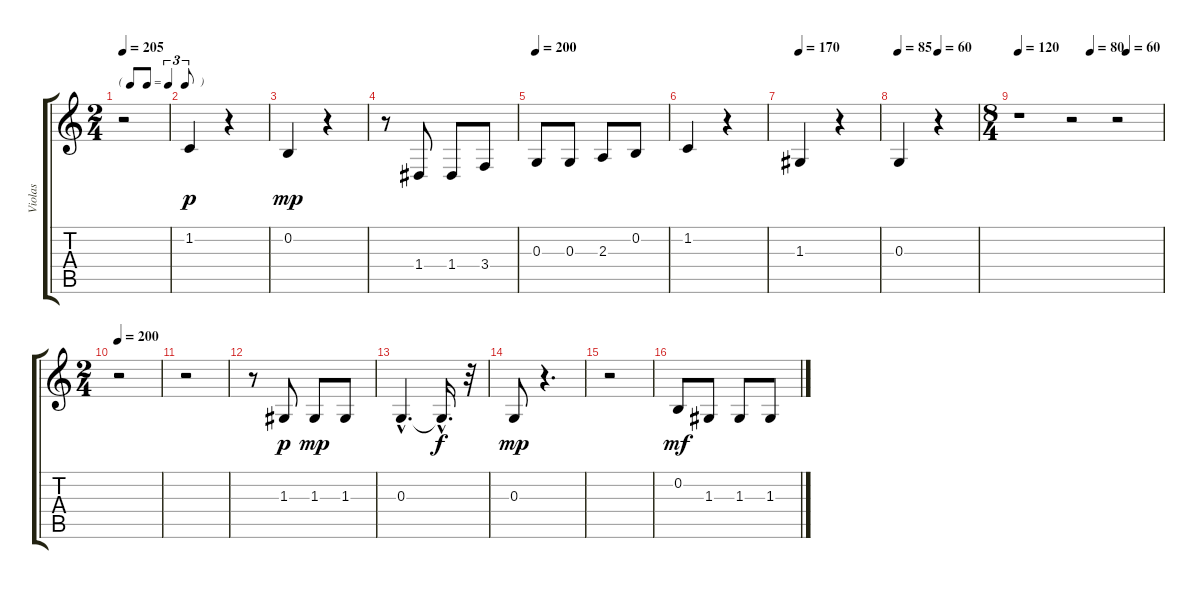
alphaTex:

\track ("Violas" "Violas") {instrument stringensemble1}
\staff {score tabs}
\tuning (E4 B3 G3 D3 A2 E2) {hide}
\ts (2 4)
\tf triplet8th
\tempo 205
\clef g2
\ks c
r.2{dy p} |
1.2.4 r.4 |
0.2.4{dy mp} r.4 |
r.8 1.4.8{instrument stringensemble1} 1.4.8 3.4.8 |
\tempo 200
0.3.8 0.3.8 2.3.8 0.2.8 |
1.2.4 r.4 |
\tempo 170
1.3.4 r.4 |
\tempo 85
\tempo (60 0.5)
0.3.4 r.4 |
\ts (8 4)
\tempo 120
\tempo (80 0.5)
\tempo (60 0.75)
r.1 r.2 r.2 |
\ts (2 4)
\tempo 200
r.2 |
r.2 |
r.8 1.3.8{dy p} 1.3.8{dy mp} 1.3.8 |
0.3{hac}.4{d} 0.3{hac t}.16{d dy f} r.32 |
0.3.8{dy mp} r.4{d} |
r.2 |
0.2.8{dy mf} 1.3.8 1.3.8 1.3.8
